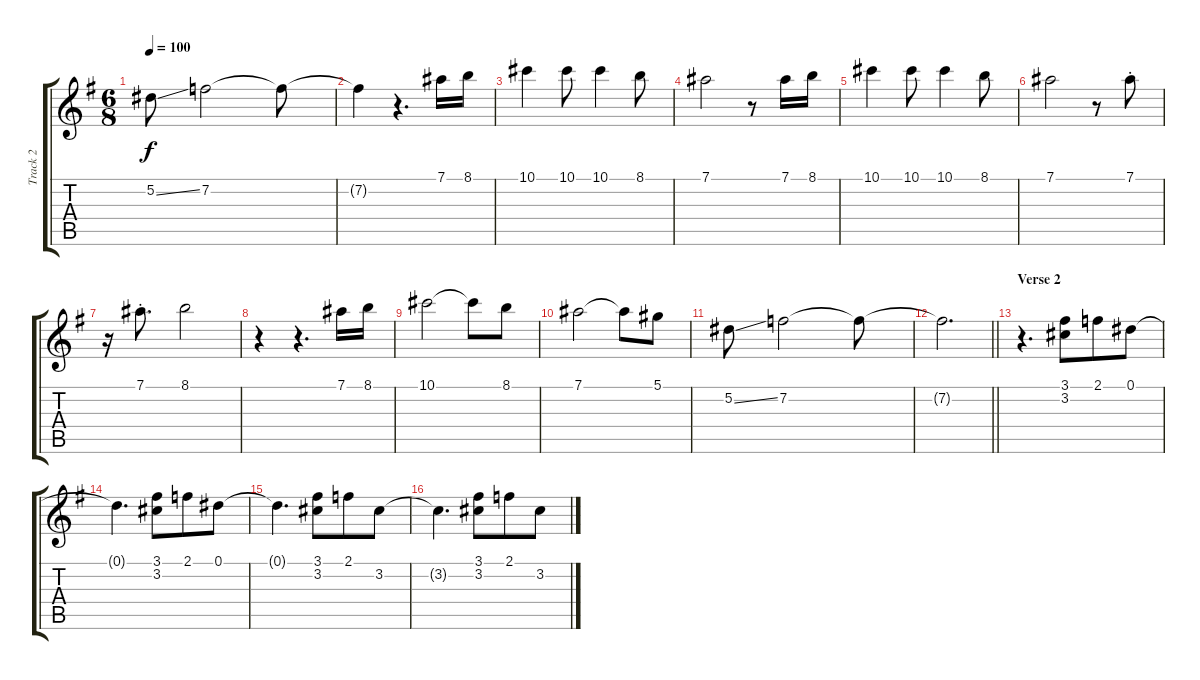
\track ("Track 2" "Track 2") {instrument acousticguitarsteel}
\staff {score tabs}
\tuning (Eb4 Bb3 Gb3 Db3 Ab2 Eb2) {hide}
\ts (6 8)
\tempo 100
\clef g2
\ks g
5.2{ss}.8{dy f} 7.2.2 7.2{t}.8 |
7.2{t}.4 r.4{d} 7.1.16 8.1.16 |
10.1.4 10.1.8 10.1.4 8.1.8 |
7.1.2 r.8 7.1.16 8.1.16 |
10.1.4 10.1.8 10.1.4 8.1.8 |
7.1.2 r.8 7.1{st}.8 |
r.16 7.1{st}.8{d} 8.1.2 |
r.4 r.4{d} 7.1.16 8.1.16 |
10.1.2 10.1{t}.8 8.1.8 |
7.1.2 7.1{t}.8 5.1.8 |
5.2{ss}.8 7.2.2 7.2{t}.8 |
\barLineRight lightlight
7.2{t}.2{d} |
\section ("" "Verse 2")
r.4{d volume 11} (3.1 3.2).8 2.1.8 0.1.8 |
0.1{t}.4{d} (3.1 3.2).8 2.1.8 0.1.8 |
0.1{t}.4{d} (3.1 3.2).8 2.1.8 3.2.8 |
3.2{t}.4{d} (3.1 3.2).8 2.1.8 3.2.8
